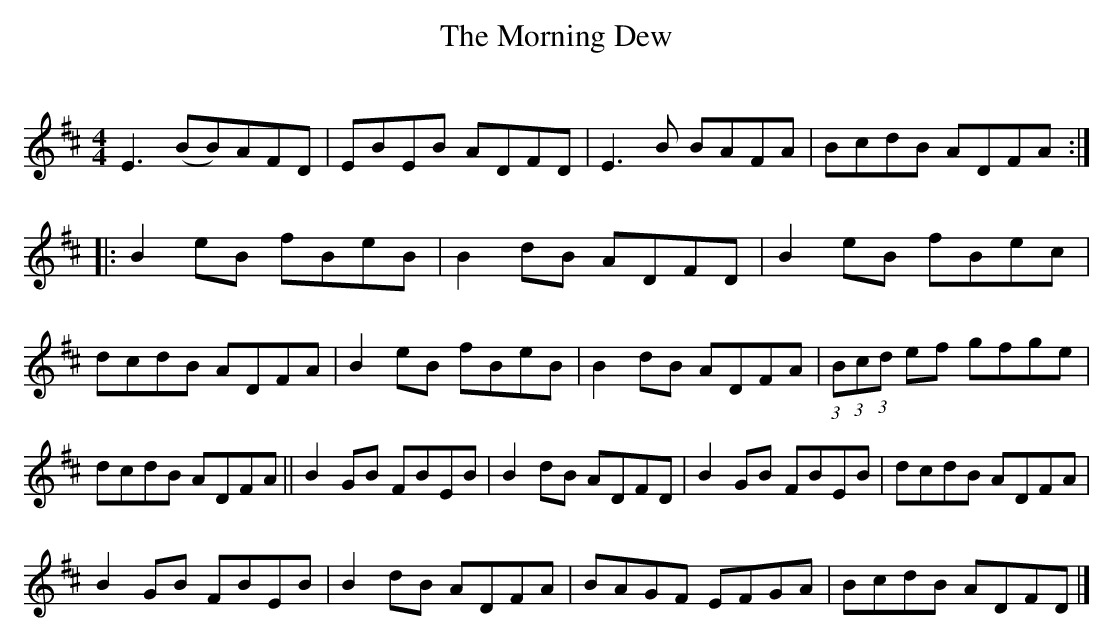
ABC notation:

X:1
T:The Morning Dew
C:
M:4/4
L:1/8
K:D
E3 (BB)AFD |EBEB ADFD |E3 B BAFA |BcdB ADFA ::B2 eB fBeB |B2 dB ADFD |B2 eB fBec |dcdB ADFA |B2 eB fBeB |B2 dB ADFA |(3:2:1B(3:2:1c(3:2:1d ef gfge |dcdB ADFA ||B2 GB FBEB |B2 dB ADFD |B2 GB FBEB |dcdB ADFA |
B2 GB FBEB |B2 dB ADFA |BAGF EFGA |BcdB ADFD |]
